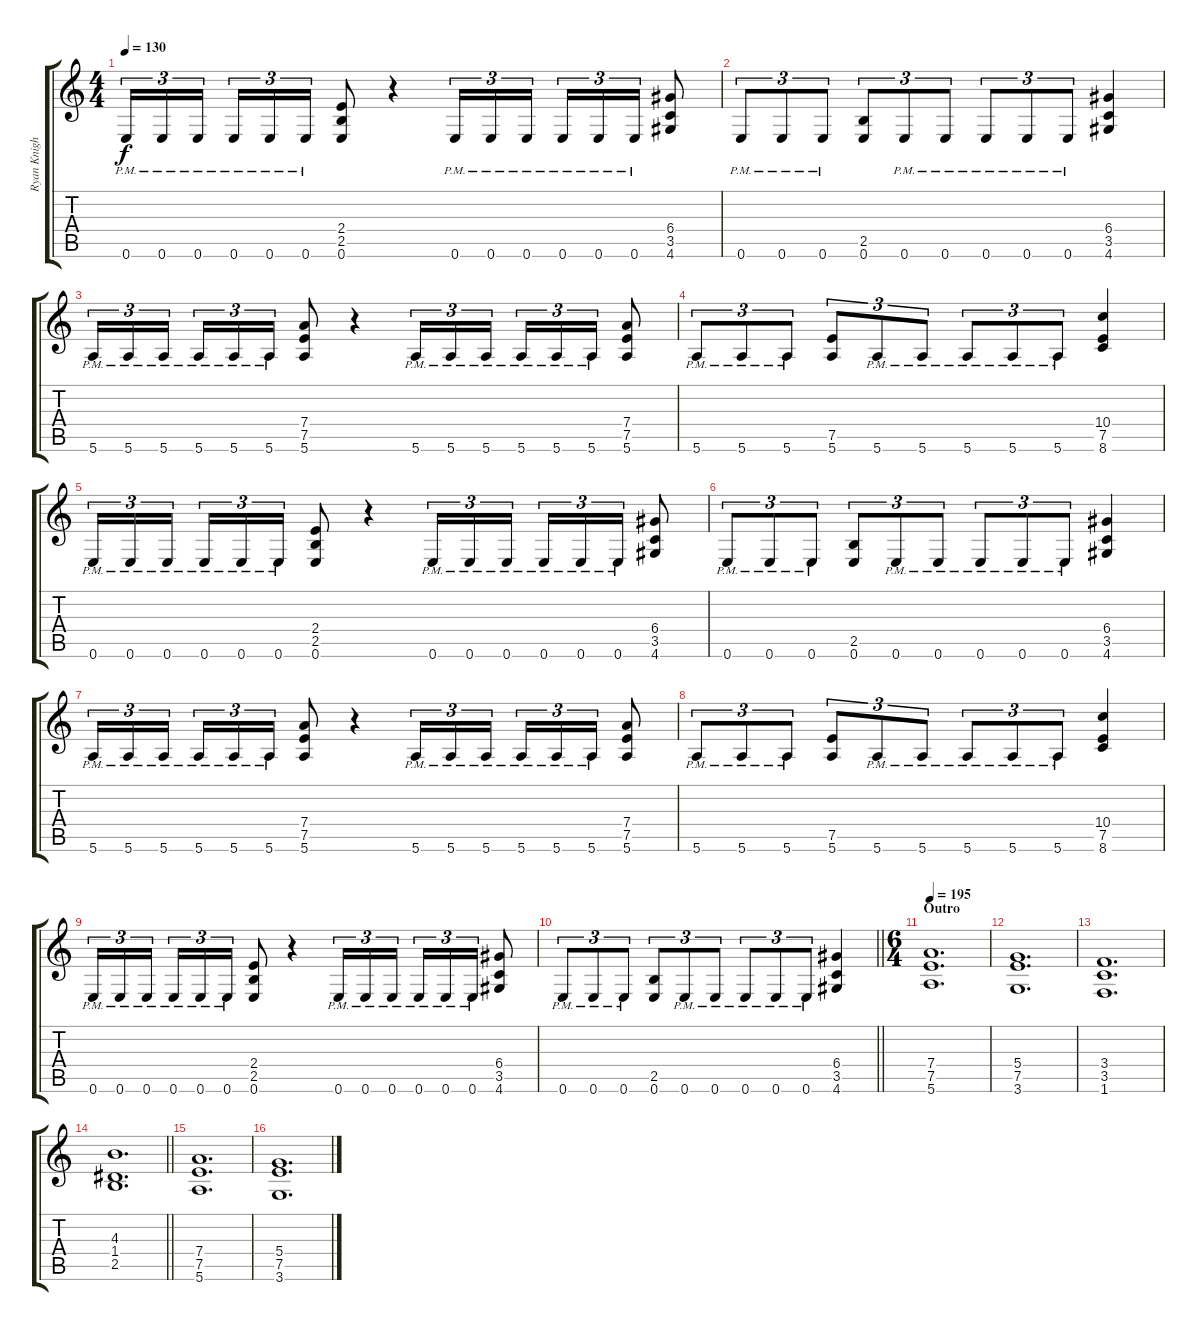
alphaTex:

\track ("Ryan Knight Rhythm" "Ryan Knigh") {instrument distortionguitar}
\staff {score tabs}
\tuning (E4 B3 G3 D3 A2 E2) {hide}
\ts (4 4)
\tempo 130
\clef g2
\ks c
0.6{pm}.16{tu (3 2) dy f} 0.6{pm}.16{tu (3 2)} 0.6{pm}.16{tu (3 2) beam splitsecondary} 0.6{pm}.16{tu (3 2)} 0.6{pm}.16{tu (3 2)} 0.6{pm}.16{tu (3 2)} (2.4 2.5 0.6).8 r.4 0.6{pm}.16{tu (3 2)} 0.6{pm}.16{tu (3 2)} 0.6{pm}.16{tu (3 2)} 0.6{pm}.16{tu (3 2)} 0.6{pm}.16{tu (3 2)} 0.6{pm}.16{tu (3 2)} (6.4 3.5 4.6).8 |
0.6{pm}.8{tu (3 2)} 0.6{pm}.8{tu (3 2)} 0.6{pm}.8{tu (3 2)} (2.5 0.6).8{tu (3 2)} 0.6{pm}.8{tu (3 2)} 0.6{pm}.8{tu (3 2)} 0.6{pm}.8{tu (3 2)} 0.6{pm}.8{tu (3 2)} 0.6{pm}.8{tu (3 2)} (6.4 3.5 4.6).4 |
5.6{pm}.16{tu (3 2)} 5.6{pm}.16{tu (3 2)} 5.6{pm}.16{tu (3 2) beam splitsecondary} 5.6{pm}.16{tu (3 2)} 5.6{pm}.16{tu (3 2)} 5.6{pm}.16{tu (3 2)} (7.4 7.5 5.6).8 r.4 5.6{pm}.16{tu (3 2)} 5.6{pm}.16{tu (3 2)} 5.6{pm}.16{tu (3 2)} 5.6{pm}.16{tu (3 2)} 5.6{pm}.16{tu (3 2)} 5.6{pm}.16{tu (3 2)} (7.4 7.5 5.6).8 |
5.6{pm}.8{tu (3 2)} 5.6{pm}.8{tu (3 2)} 5.6{pm}.8{tu (3 2)} (7.5 5.6).8{tu (3 2)} 5.6{pm}.8{tu (3 2)} 5.6{pm}.8{tu (3 2)} 5.6{pm}.8{tu (3 2)} 5.6{pm}.8{tu (3 2)} 5.6{pm}.8{tu (3 2)} (10.4 7.5 8.6).4 |
0.6{pm}.16{tu (3 2)} 0.6{pm}.16{tu (3 2)} 0.6{pm}.16{tu (3 2) beam splitsecondary} 0.6{pm}.16{tu (3 2)} 0.6{pm}.16{tu (3 2)} 0.6{pm}.16{tu (3 2)} (2.4 2.5 0.6).8 r.4 0.6{pm}.16{tu (3 2)} 0.6{pm}.16{tu (3 2)} 0.6{pm}.16{tu (3 2)} 0.6{pm}.16{tu (3 2)} 0.6{pm}.16{tu (3 2)} 0.6{pm}.16{tu (3 2)} (6.4 3.5 4.6).8 |
0.6{pm}.8{tu (3 2)} 0.6{pm}.8{tu (3 2)} 0.6{pm}.8{tu (3 2)} (2.5 0.6).8{tu (3 2)} 0.6{pm}.8{tu (3 2)} 0.6{pm}.8{tu (3 2)} 0.6{pm}.8{tu (3 2)} 0.6{pm}.8{tu (3 2)} 0.6{pm}.8{tu (3 2)} (6.4 3.5 4.6).4 |
5.6{pm}.16{tu (3 2)} 5.6{pm}.16{tu (3 2)} 5.6{pm}.16{tu (3 2) beam splitsecondary} 5.6{pm}.16{tu (3 2)} 5.6{pm}.16{tu (3 2)} 5.6{pm}.16{tu (3 2)} (7.4 7.5 5.6).8 r.4 5.6{pm}.16{tu (3 2)} 5.6{pm}.16{tu (3 2)} 5.6{pm}.16{tu (3 2)} 5.6{pm}.16{tu (3 2)} 5.6{pm}.16{tu (3 2)} 5.6{pm}.16{tu (3 2)} (7.4 7.5 5.6).8 |
5.6{pm}.8{tu (3 2)} 5.6{pm}.8{tu (3 2)} 5.6{pm}.8{tu (3 2)} (7.5 5.6).8{tu (3 2)} 5.6{pm}.8{tu (3 2)} 5.6{pm}.8{tu (3 2)} 5.6{pm}.8{tu (3 2)} 5.6{pm}.8{tu (3 2)} 5.6{pm}.8{tu (3 2)} (10.4 7.5 8.6).4 |
0.6{pm}.16{tu (3 2)} 0.6{pm}.16{tu (3 2)} 0.6{pm}.16{tu (3 2) beam splitsecondary} 0.6{pm}.16{tu (3 2)} 0.6{pm}.16{tu (3 2)} 0.6{pm}.16{tu (3 2)} (2.4 2.5 0.6).8 r.4 0.6{pm}.16{tu (3 2)} 0.6{pm}.16{tu (3 2)} 0.6{pm}.16{tu (3 2)} 0.6{pm}.16{tu (3 2)} 0.6{pm}.16{tu (3 2)} 0.6{pm}.16{tu (3 2)} (6.4 3.5 4.6).8 |
\barLineRight lightlight
0.6{pm}.8{tu (3 2)} 0.6{pm}.8{tu (3 2)} 0.6{pm}.8{tu (3 2)} (2.5 0.6).8{tu (3 2)} 0.6{pm}.8{tu (3 2)} 0.6{pm}.8{tu (3 2)} 0.6{pm}.8{tu (3 2)} 0.6{pm}.8{tu (3 2)} 0.6{pm}.8{tu (3 2)} (6.4 3.5 4.6).4 |
\ts (6 4)
\section ("" "Outro")
\tempo 195
(7.4 7.5 5.6).1{d} |
(5.4 7.5 3.6).1{d} |
(3.4 3.5 1.6).1{d} |
\barLineRight lightlight
(4.3 1.4 2.5).1{d} |
(7.4 7.5 5.6).1{d} |
(5.4 7.5 3.6).1{d}
